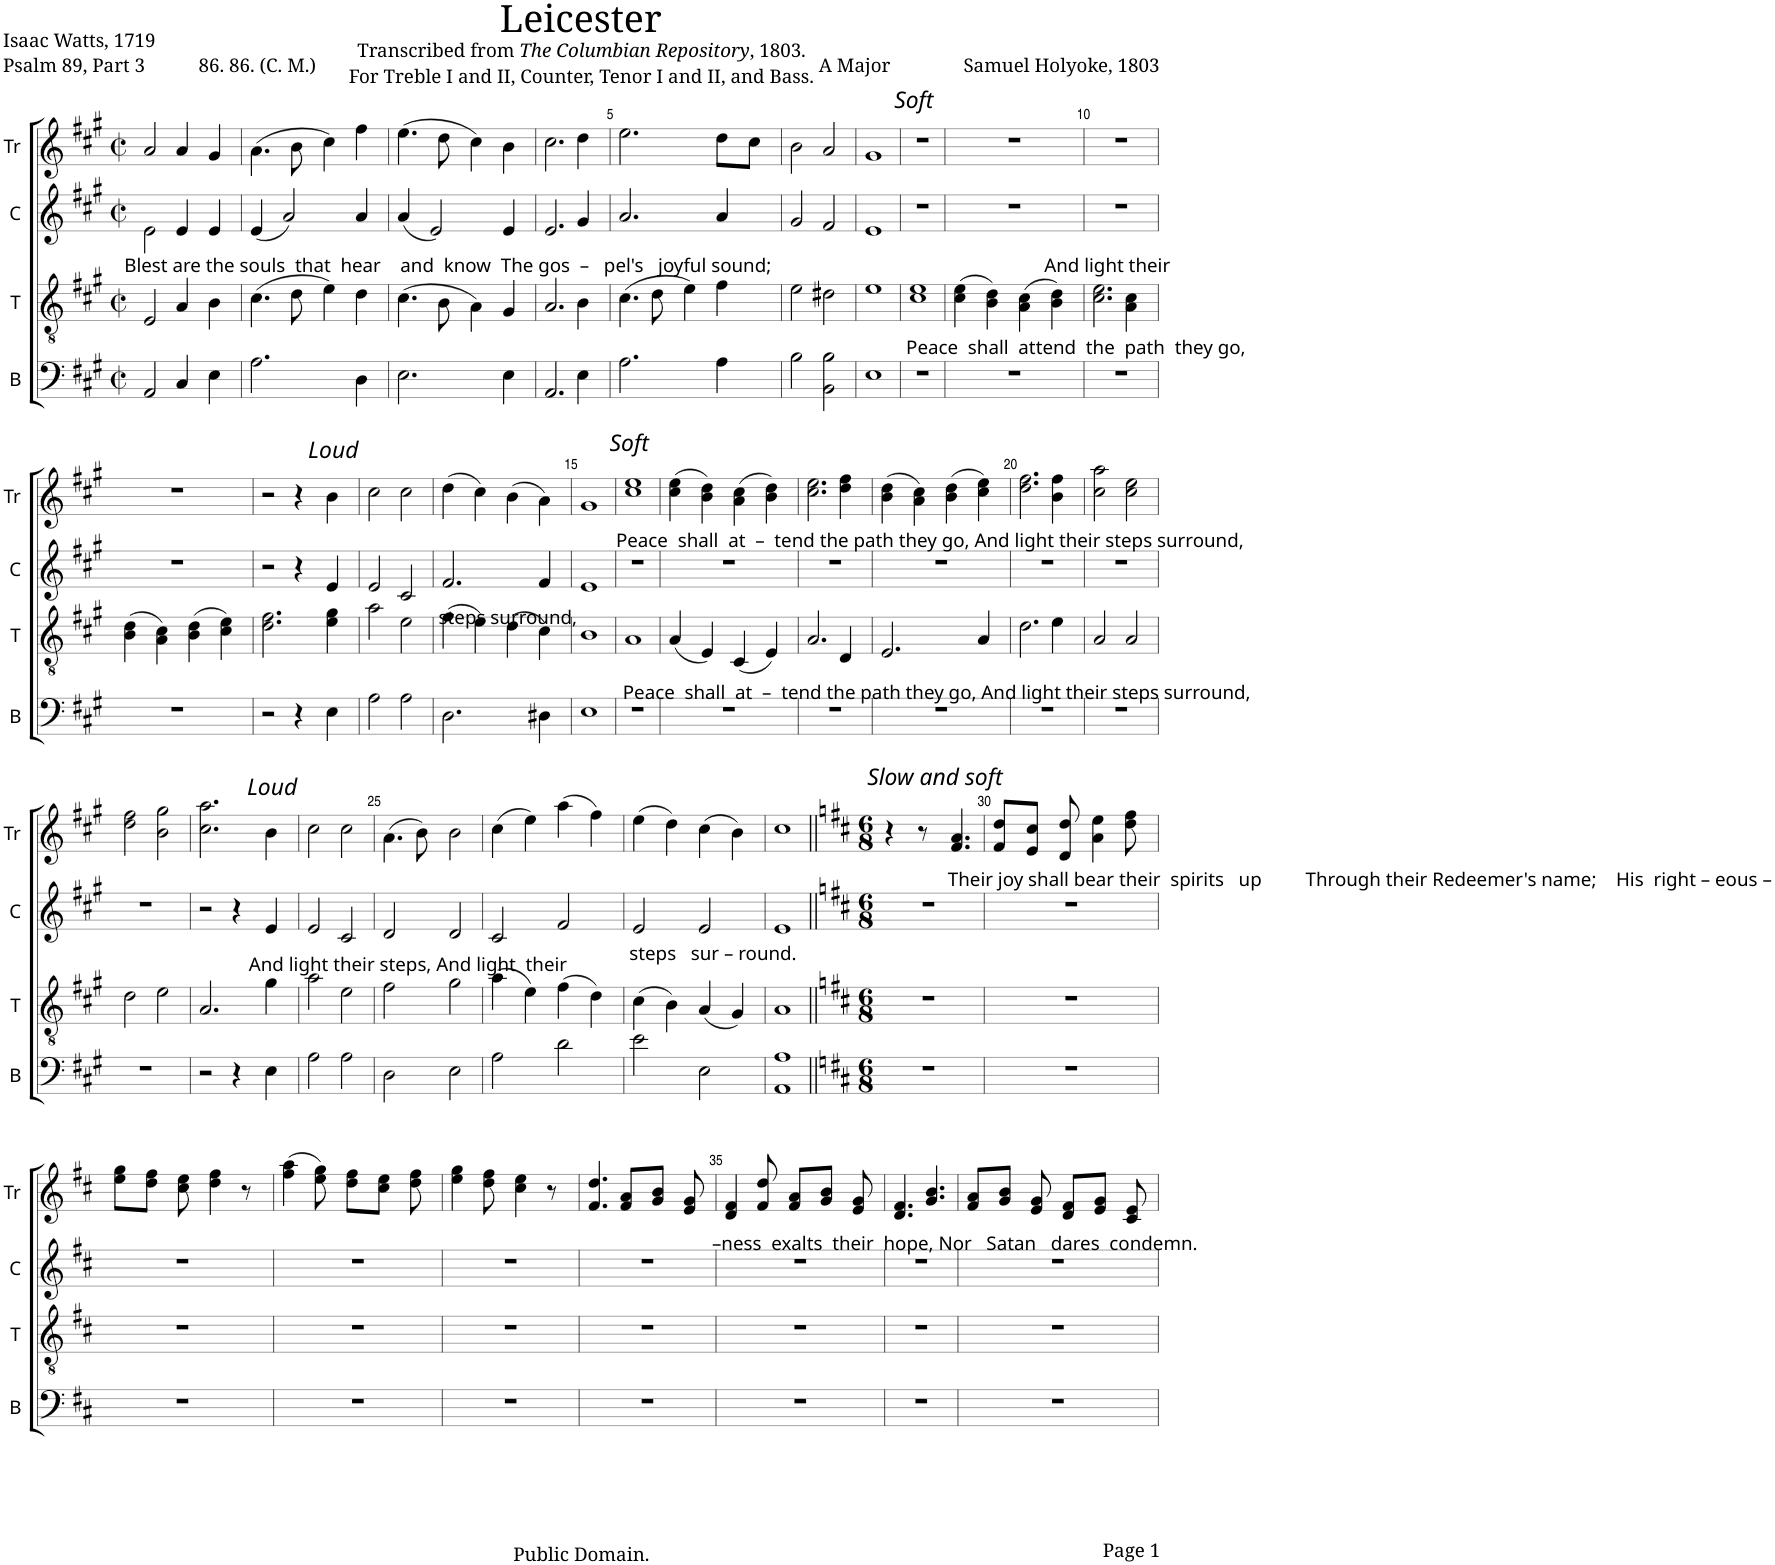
**kern	**kern	**kern	**kern
*part4	*part3	*part2	*part1
*staff4	*staff3	*staff2	*staff1
*I"B	*I"T	*I"C	*I"Tr
*I'B	*I'T	*I'C	*I'Tr
*clefF4	*clefGv2	*clefG2	*clefG2
*k[f#c#g#]	*k[f#c#g#]	*k[f#c#g#]	*k[f#c#g#]
*M2/2	*M2/2	*M2/2	*M2/2
*met(c|)	*met(c|)	*met(c|)	*met(c|)
=1	=1	=1	=1
!	!	!LO:TX:b:t=Blest are the souls  that  hear    and  know  The gos  –   pel's   joyful sound;                                                        And light their	!
2AA/	2E/	2e\	2a/
4C#/	4A/	4e/	4a/
4E\	4B\	4e/	4g#/
=2	=2	=2	=2
2.A\	(4.c#\	(4e/	(4.a\
.	.	2a/)	.
.	8d\	.	8b\
.	4e\)	.	4cc#\)
4D\	4d\	4a/	4ff#\
=3	=3	=3	=3
2.E\	(4.c#\	(4a/	(4.ee\
.	.	2e/)	.
.	8B\	.	8dd\
.	4A\)	.	4cc#\)
4E\	4G#/	4e/	4b\
=4	=4	=4	=4
2.AA/	2.A/	2.e/	2.cc#\
4E\	4B\	4g#/	4dd\
=5	=5	=5	=5
2.A\	(4.c#\	2.a/	2.ee\
.	8d\	.	.
.	4e\)	.	.
4A\	4f#\	4a/	8dd\L
.	.	.	8cc#\J
=6	=6	=6	=6
2B\	2e\	2g#/	2b\
2BB\ 2B\	2d#X\	2f#/	2a/
=7	=7	=7	=7
1E	1e	1e	1g#
=8	=8	=8	=8
!	!	!	!LO:TX:a:i:t=Soft
!	!LO:TX:b:t=Peace  shall  attend  the  path  they go,	!	!
1r	1c# 1e	1r	1r
=9	=9	=9	=9
1r	(4c#\ 4e\	1r	1r
.	4B\ 4d\)	.	.
.	(4A\ 4c#\	.	.
.	4B\ 4d\)	.	.
=10	=10	=10	=10
1r	2.c#\ 2.e\	1r	1r
.	4A\ 4c#\	.	.
!!LO:LB:g=z
=11	=11	=11	=11
1r	(4B\ 4d\	1r	1r
.	4A\ 4c#\)	.	.
.	(4B\ 4d\	.	.
.	4c#\ 4e\)	.	.
=12	=12	=12	=12
2r	2.d\ 2.f#\	2r	2r
4r	.	4r	4r
!	!	!	!LO:TX:a:i:t=Loud
4E\	4e\ 4g#\	4e/	4b\
=13	=13	=13	=13
2A\	2a\	2e/	2cc#\
2A\	2e\	2c#/	2cc#\
=14	=14	=14	=14
!	!	!LO:TX:b:t=steps surround,	!
2.D\	(4f#\	2.f#/	(4dd\
.	4e\)	.	4cc#\)
.	(4d\	.	(4b\
4D#X\	4c#\)	4f#/	4a\)
=15	=15	=15	=15
1E	1B	1e	1g#
=16	=16	=16	=16
!	!	!	!LO:TX:b:t=Peace  shall  at  –  tend the path they go, And light their steps surround,
!	!	!	!LO:TX:a:i:t=Soft
!	!LO:TX:b:t=Peace  shall  at  –  tend the path they go, And light their steps surround,	!	!
1r	1A	1r	1cc# 1ee
=17	=17	=17	=17
1r	(4A/	1r	(4cc#\ 4ee\
.	4E/)	.	4b\ 4dd\)
.	(4C#/	.	(4a\ 4cc#\
.	4E/)	.	4b\ 4dd\)
=18	=18	=18	=18
1r	2.A/	1r	2.cc#\ 2.ee\
.	4D/	.	4dd\ 4ff#\
=19	=19	=19	=19
1r	2.E/	1r	(4b\ 4dd\
.	.	.	4a\ 4cc#\)
.	.	.	(4b\ 4dd\
.	4A/	.	4cc#\ 4ee\)
=20	=20	=20	=20
1r	2.d\	1r	2.dd\ 2.ff#\
.	4e\	.	4b\ 4ff#\
=21	=21	=21	=21
1r	2A/	1r	2cc#\ 2aa\
.	2A/	.	2cc#\ 2ee\
!!LO:LB:g=z
=22	=22	=22	=22
1r	2d\	1r	2dd\ 2ff#\
.	2e\	.	2b\ 2gg#\
=23	=23	=23	=23
2r	2.A/	2r	2.cc#\ 2.aa\
4r	.	4r	.
!	!	!	!LO:TX:a:i:t=Loud
!	!	!LO:TX:b:t=And light their steps, And light  their	!
4E\	4g#\	4e/	4b\
=24	=24	=24	=24
2A\	2a\	2e/	2cc#\
2A\	2e\	2c#/	2cc#\
=25	=25	=25	=25
2D\	2f#\	2d/	(4.a\
.	.	.	8b\)
2E\	2g#\	2d/	2b\
=26	=26	=26	=26
2A\	(4a\	2c#/	(4cc#\
.	4e\)	.	4ee\)
2d\	(4f#\	2f#/	(4aa\
.	4d\)	.	4ff#\)
=27	=27	=27	=27
!	!	!LO:TX:b:t=steps   sur – round.	!
2e\	(4c#\	2e/	(4ee\
.	4B\)	.	4dd\)
2E\	(4A/	2e/	(4cc#\
.	4G#/)	.	4b\)
=28	=28	=28	=28
1AA 1A	1A	1e	1cc#
=29||	=29||	=29||	=29||
*k[f#c#]	*k[f#c#]	*k[f#c#]	*k[f#c#]
*M6/8	*M6/8	*M6/8	*M6/8
!	!	!	!LO:TX:a:i:t=Slow and soft
2.r	2.r	2.r	4r
.	.	.	8r
!	!	!	!LO:TX:b:t=Their joy shall bear their  spirits   up         Through their Redeemer's name;    His  right – eous –
.	.	.	4.f#/ 4.a/
=30	=30	=30	=30
2.r	2.r	2.r	8f#/ 8dd/L
.	.	.	8e/ 8cc#/J
.	.	.	8d/ 8dd/
.	.	.	4a\ 4ee\
.	.	.	8dd\ 8ff#\
!!LO:LB:g=z
=31	=31	=31	=31
2.r	2.r	2.r	8ee\ 8gg\L
.	.	.	8dd\ 8ff#\J
.	.	.	8cc#\ 8ee\
.	.	.	4dd\ 4ff#\
.	.	.	8r
=32	=32	=32	=32
2.r	2.r	2.r	(4ff#\ 4aa\
.	.	.	8ee\ 8gg\)
.	.	.	8dd\ 8ff#\L
.	.	.	8cc#\ 8ee\J
.	.	.	8dd\ 8ff#\
=33	=33	=33	=33
2.r	2.r	2.r	4ee\ 4gg\
.	.	.	8dd\ 8ff#\
.	.	.	4cc#\ 4ee\
.	.	.	8r
=34	=34	=34	=34
2.r	2.r	2.r	4.f#/ 4.dd/
.	.	.	8f#/ 8a/L
.	.	.	8g/ 8b/J
.	.	.	8e/ 8g/
=35	=35	=35	=35
!	!	!	!LO:TX:b:t=–ness  exalts  their  hope, Nor   Satan   dares  condemn.
2.r	2.r	2.r	4d/ 4f#/
.	.	.	8f#/ 8dd/
.	.	.	8f#/ 8a/L
.	.	.	8g/ 8b/J
.	.	.	8e/ 8g/
=36	=36	=36	=36
2.r	2.r	2.r	4.d/ 4.f#/
.	.	.	4.g/ 4.b/
=37	=37	=37	=37
2.r	2.r	2.r	8f#/ 8a/L
.	.	.	8g/ 8b/J
.	.	.	8e/ 8g/
.	.	.	8d/ 8f#/L
.	.	.	8e/ 8g/J
.	.	.	8c#/ 8e/
=	=	=	=
*-	*-	*-	*-
